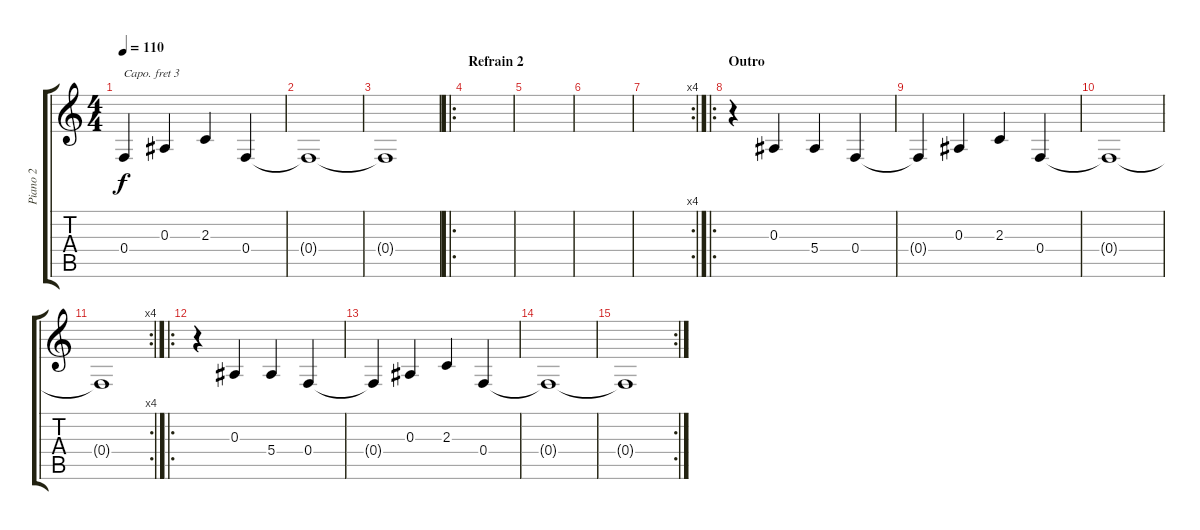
\track ("Piano 2" "Piano 2") {instrument acousticgrandpiano}
\staff {score tabs}
\capo 3
\tuning (E4 B3 G3 D3 A2 E2) {hide}
\ts (4 4)
\tempo 110
\clef g2
\ks c
0.4{t}.4{dy f} 0.3.4 2.3.4 0.4.4 |
0.4{t}.1 |
0.4{t}.1 |
\ro
\section ("" "Refrain 2")
|
|
|
\rc 4
|
\ro
\section ("" "Outro")
r.4 0.3.4 5.4.4 0.4.4 |
0.4{t}.4 0.3.4 2.3.4 0.4.4 |
0.4{t}.1 |
\rc 4
0.4{t}.1 |
\ro
r.4 0.3.4 5.4.4 0.4.4 |
0.4{t}.4 0.3.4 2.3.4 0.4.4 |
0.4{t}.1 |
\rc 2
0.4{t}.1
